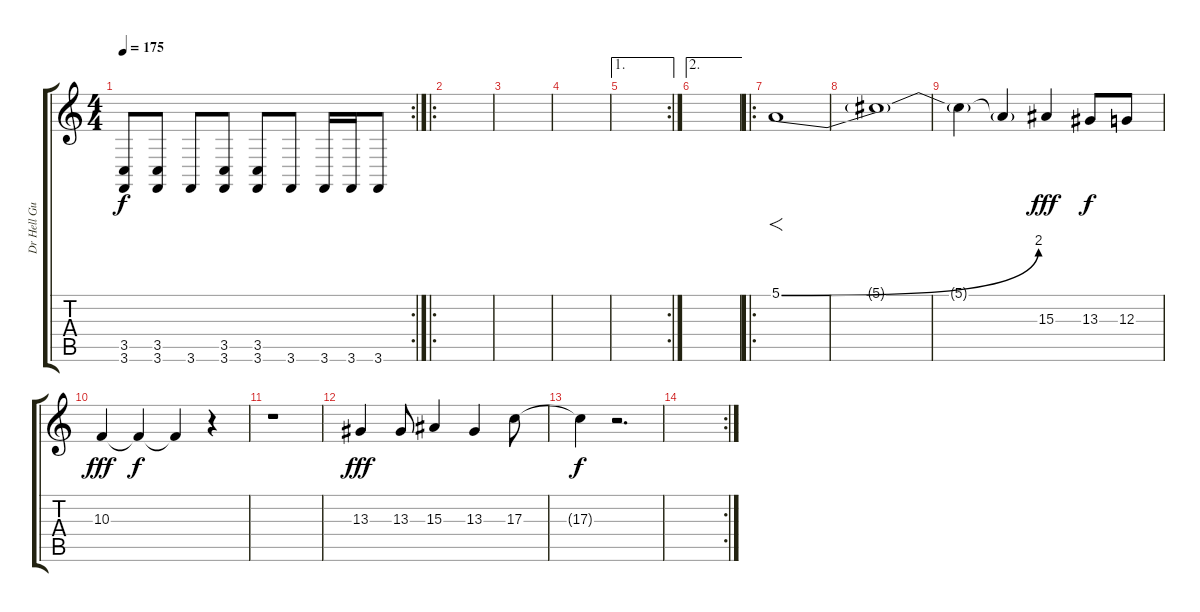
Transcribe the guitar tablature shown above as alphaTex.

\track ("Dr Hell Guitar/ Gave Vocals" "Dr Hell Gu") {instrument lead2sawtooth}
\staff {score tabs}
\tuning (E4 B3 G3 D3 A2 D2) {hide}
\rc 2
\ts (4 4)
\tempo 175
\clef g2
\ks c
(3.5 3.6).8{dy f} (3.5 3.6).8 3.6.8 (3.5 3.6).8 (3.5 3.6).8 3.6.8 3.6.16 3.6.16 3.6.8 |
\ro
|
|
|
\ae 1
\rc 2
|
\ae 2
|
\ro
5.1{be (bend 0 0 60 8)}.1{f volume 16 instrument lead2sawtooth} |
5.1{t}.1 |
5.1{t}.4 5.1{t}.4 15.3.4{dy fff} 13.3.8{dy f} 12.3.8 |
10.3.4{dy fff} 10.3{t}.4{dy f} 10.3{t}.4 r.4 |
r.1 |
13.3.4{dy fff} 13.3.8 15.3.4 13.3.4 17.3.8 |
17.3{t}.4{dy f} r.2{d} |
\rc 2
